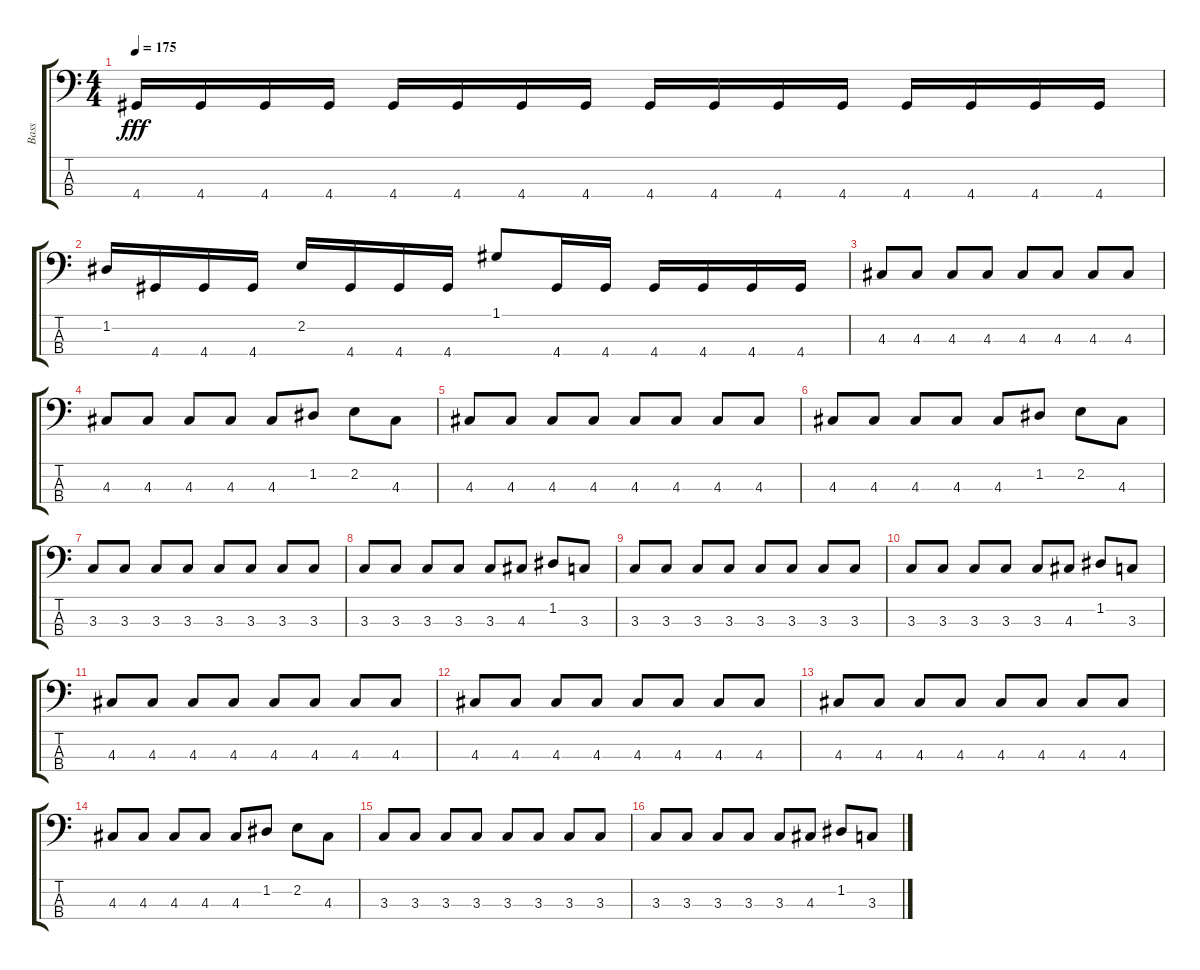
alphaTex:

\track ("Bass" "Bass") {instrument electricbasspick}
\staff {score tabs}
\tuning (G2 D2 A1 E1) {hide}
\ts (4 4)
\tempo 175
\clef f4
\ks c
4.4.16{dy fff} 4.4.16 4.4.16 4.4.16 4.4.16 4.4.16 4.4.16 4.4.16 4.4.16 4.4.16 4.4.16 4.4.16 4.4.16 4.4.16 4.4.16 4.4.16 |
1.2.16 4.4.16 4.4.16 4.4.16 2.2.16 4.4.16 4.4.16 4.4.16 1.1.8 4.4.16 4.4.16 4.4.16 4.4.16 4.4.16 4.4.16 |
4.3.8 4.3.8 4.3.8 4.3.8 4.3.8 4.3.8 4.3.8 4.3.8 |
4.3.8 4.3.8 4.3.8 4.3.8 4.3.8 1.2.8 2.2.8 4.3.8 |
4.3.8 4.3.8 4.3.8 4.3.8 4.3.8 4.3.8 4.3.8 4.3.8 |
4.3.8 4.3.8 4.3.8 4.3.8 4.3.8 1.2.8 2.2.8 4.3.8 |
3.3.8 3.3.8 3.3.8 3.3.8 3.3.8 3.3.8 3.3.8 3.3.8 |
3.3.8 3.3.8 3.3.8 3.3.8 3.3.8 4.3.8 1.2.8 3.3.8 |
3.3.8 3.3.8 3.3.8 3.3.8 3.3.8 3.3.8 3.3.8 3.3.8 |
3.3.8 3.3.8 3.3.8 3.3.8 3.3.8 4.3.8 1.2.8 3.3.8 |
4.3.8 4.3.8 4.3.8 4.3.8 4.3.8 4.3.8 4.3.8 4.3.8 |
4.3.8 4.3.8 4.3.8 4.3.8 4.3.8 4.3.8 4.3.8 4.3.8 |
4.3.8 4.3.8 4.3.8 4.3.8 4.3.8 4.3.8 4.3.8 4.3.8 |
4.3.8 4.3.8 4.3.8 4.3.8 4.3.8 1.2.8 2.2.8 4.3.8 |
3.3.8 3.3.8 3.3.8 3.3.8 3.3.8 3.3.8 3.3.8 3.3.8 |
3.3.8 3.3.8 3.3.8 3.3.8 3.3.8 4.3.8 1.2.8 3.3.8
